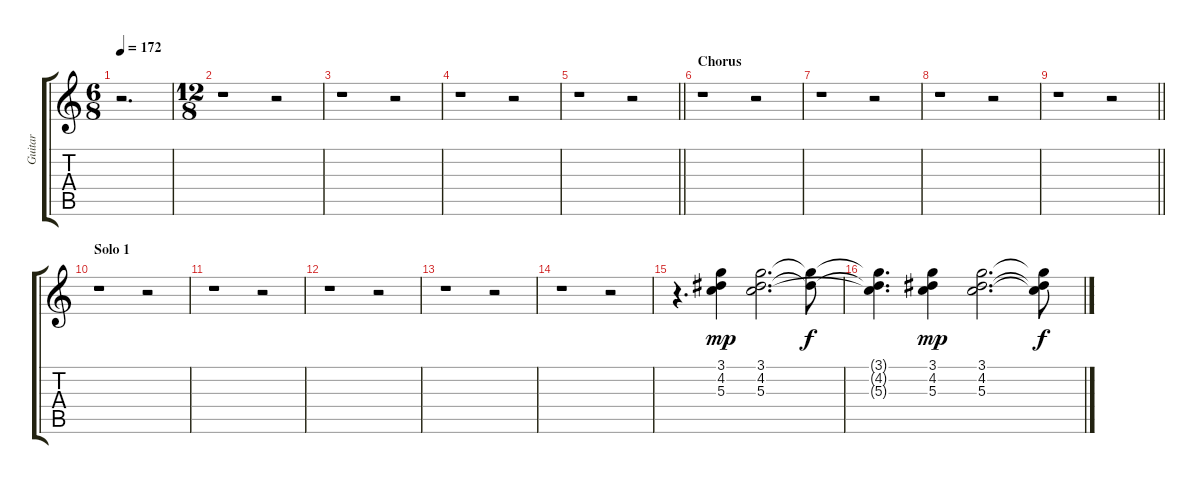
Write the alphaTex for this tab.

\track ("Guitar" "Guitar") {instrument overdrivenguitar}
\staff {score tabs}
\tuning (E4 B3 G3 D3 A2 E2) {hide}
\ts (6 8)
\tempo 172
\clef g2
\ks c
r.2{d dy f} |
\ts (12 8)
r.1 r.2 |
r.1 r.2 |
r.1 r.2 |
\barLineRight lightlight
r.1 r.2 |
\section ("" "Chorus")
r.1 r.2 |
r.1 r.2 |
r.1 r.2 |
\barLineRight lightlight
r.1 r.2 |
\section ("" "Solo 1")
r.1 r.2 |
r.1 r.2 |
r.1 r.2 |
r.1 r.2 |
r.1 r.2 |
r.4{d} (3.1 4.2 5.3).4{dy mp} (3.1 4.2 5.3).2{d} (3.1{t} 4.2{t}).8{dy f} |
(3.1{t} 4.2{t} 5.3{t}).4{d} (3.1 4.2 5.3).4{dy mp} (3.1 4.2 5.3).2{d} (3.1{t} 4.2{t} 5.3{t}).8{dy f}
